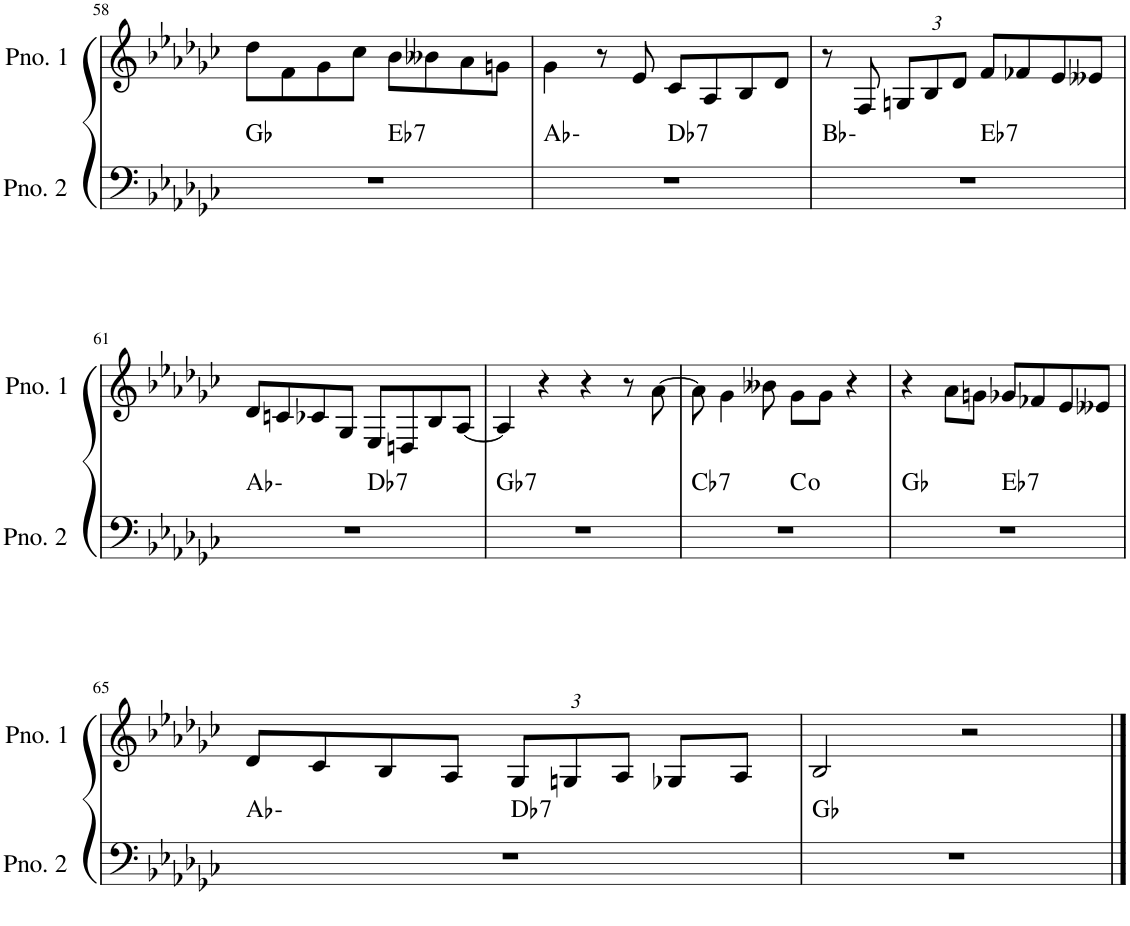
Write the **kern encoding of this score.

**kern	**harte	**kern
*part2	*part2	*part1
*staff2	*	*staff1
*I"ピアノ 2	*	*I"ピアノ 1
!!LO:PB:g=z
*clefF4	*	*clefG2
*k[b-e-a-d-g-c-]	*	*k[b-e-a-d-g-c-]
*M4/4	*	*M4/4
=58	=58	=58
*^	*	*
1r	2ryy	Gb:maj	8dd-\L
.	.	.	8f\
.	.	.	8g-\
.	.	.	8cc-\J
!	!	!LO:H:kt=7	!
.	2ryy	Eb:7	8b-\L
.	.	.	8b--X\
.	.	.	8a-\
.	.	.	8gn\J
=59	=59	=59	=59
1r	2ryy	Ab:min	4g-\
.	.	.	8r
.	.	.	8e-/
!	!	!LO:H:kt=7	!
.	2ryy	Db:7	8c-/L
.	.	.	8A-/
.	.	.	8B-/
.	.	.	8d-/J
=60	=60	=60	=60
1r	2ryy	Bb:min	8r
.	.	.	8F/
*	*	*	*Xbrackettup
.	.	.	12Gn/L
.	.	.	12B-/
.	.	.	12d-/J
!	!	!LO:H:kt=7	!
.	2ryy	Eb:7	8f/L
.	.	.	8f-X/
.	.	.	8e-/
.	.	.	8e--X/J
!!LO:LB:g=z
=61	=61	=61	=61
1r	2ryy	Ab:min	8d-/L
.	.	.	8cn/
.	.	.	8c-X/
.	.	.	8G-/J
!	!	!LO:H:kt=7	!
.	2ryy	Db:7	8E-/L
.	.	.	8Dn/
.	.	.	8B-/
.	.	.	[8A-/J
=62	=62	=62	=62
!	!	!LO:H:kt=7	!
*v	*v	*	*
1r	Gb:7	4A-/]
.	.	4r
.	.	4r
.	.	8r
.	.	[8a-\
=63	=63	=63
!	!LO:H:kt=7	!
*^	*	*
1r	2ryy	Cb:7	8a-\]
.	.	.	4g-\
.	.	.	8b--X\
.	2ryy	C:dim	8g-\L
.	.	.	8g-\J
.	.	.	4r
=64	=64	=64	=64
1r	2ryy	Gb:maj	4r
.	.	.	8a-\L
.	.	.	8gn\J
!	!	!LO:H:kt=7	!
.	2ryy	Eb:7	8g-X/L
.	.	.	8f-X/
.	.	.	8e-/
.	.	.	8e--X/J
!!LO:LB:g=z
=65	=65	=65	=65
1r	2ryy	Ab:min	8d-/L
.	.	.	8c-/
.	.	.	8B-/
.	.	.	8A-/J
!	!	!LO:H:kt=7	!
.	2ryy	Db:7	12G-/L
.	.	.	12Gn/
.	.	.	12A-/J
.	.	.	8G-X/L
.	.	.	8A-/J
*v	*v	*	*
=66	=66	=66
1r	Gb:maj	2B-/
.	.	2r
==	==	==
*-	*-	*-
